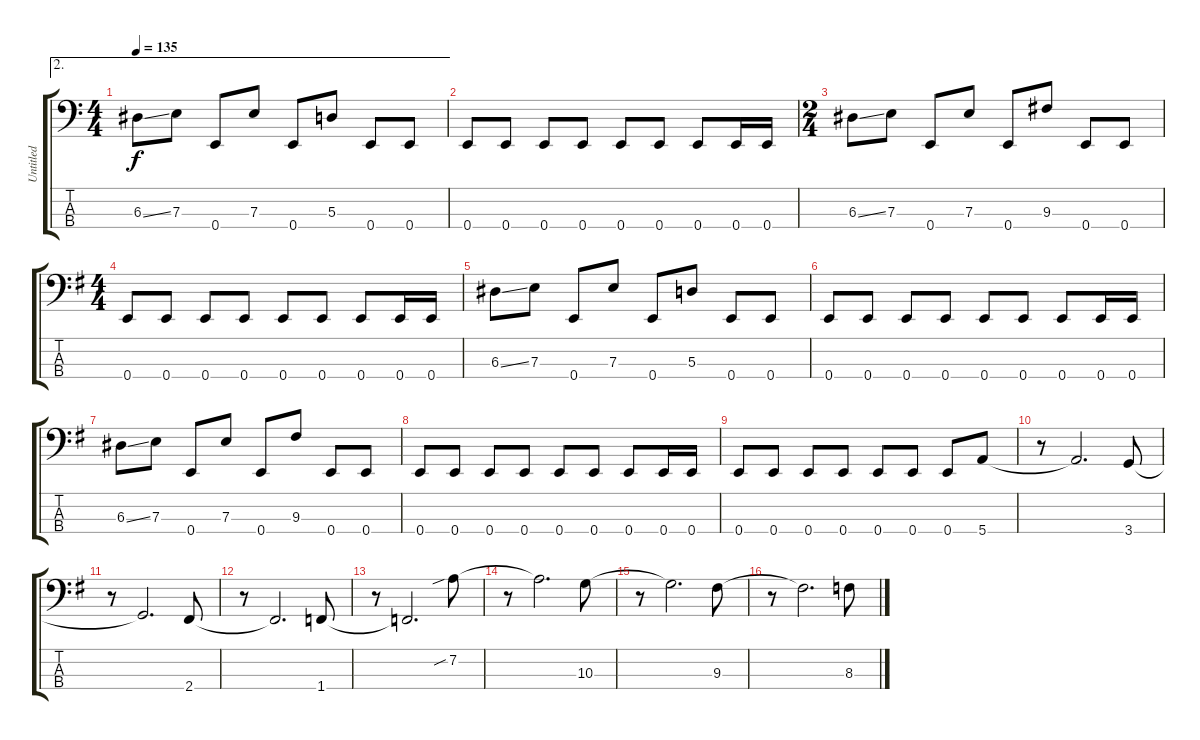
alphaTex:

\track ("Untitled" "Untitled") {instrument electricbassfinger}
\staff {score tabs}
\tuning (G2 D2 A1 E1) {hide}
\ae 2
\ts (4 4)
\tempo 135
\clef f4
\ks c
6.3{ss}.8{dy f} 7.3.8 0.4.8 7.3.8 0.4.8 5.3.8 0.4.8 0.4.8 |
0.4.8 0.4.8 0.4.8 0.4.8 0.4.8 0.4.8 0.4.8 0.4.16 0.4.16 |
\ts (2 4)
6.3{ss}.8 7.3.8 0.4.8 7.3.8 0.4.8 9.3.8 0.4.8 0.4.8 |
\ts (4 4)
\ks g
0.4.8 0.4.8 0.4.8 0.4.8 0.4.8 0.4.8 0.4.8 0.4.16 0.4.16 |
6.3{ss}.8 7.3.8 0.4.8 7.3.8 0.4.8 5.3.8 0.4.8 0.4.8 |
0.4.8 0.4.8 0.4.8 0.4.8 0.4.8 0.4.8 0.4.8 0.4.16 0.4.16 |
6.3{ss}.8 7.3.8 0.4.8 7.3.8 0.4.8 9.3.8 0.4.8 0.4.8 |
0.4.8 0.4.8 0.4.8 0.4.8 0.4.8 0.4.8 0.4.8 0.4.16 0.4.16 |
0.4.8 0.4.8 0.4.8 0.4.8 0.4.8 0.4.8 0.4.8 5.4.8 |
r.8 5.4{t}.2{d} 3.4.8 |
r.8 3.4{t}.2{d} 2.4.8 |
r.8 2.4{t}.2{d} 1.4.8 |
r.8 1.4{t}.2{d} 7.2{sib}.8 |
r.8 7.2{t}.2{d} 10.3.8 |
r.8 10.3{t}.2{d} 9.3.8 |
r.8 9.3{t}.2{d} 8.3.8
